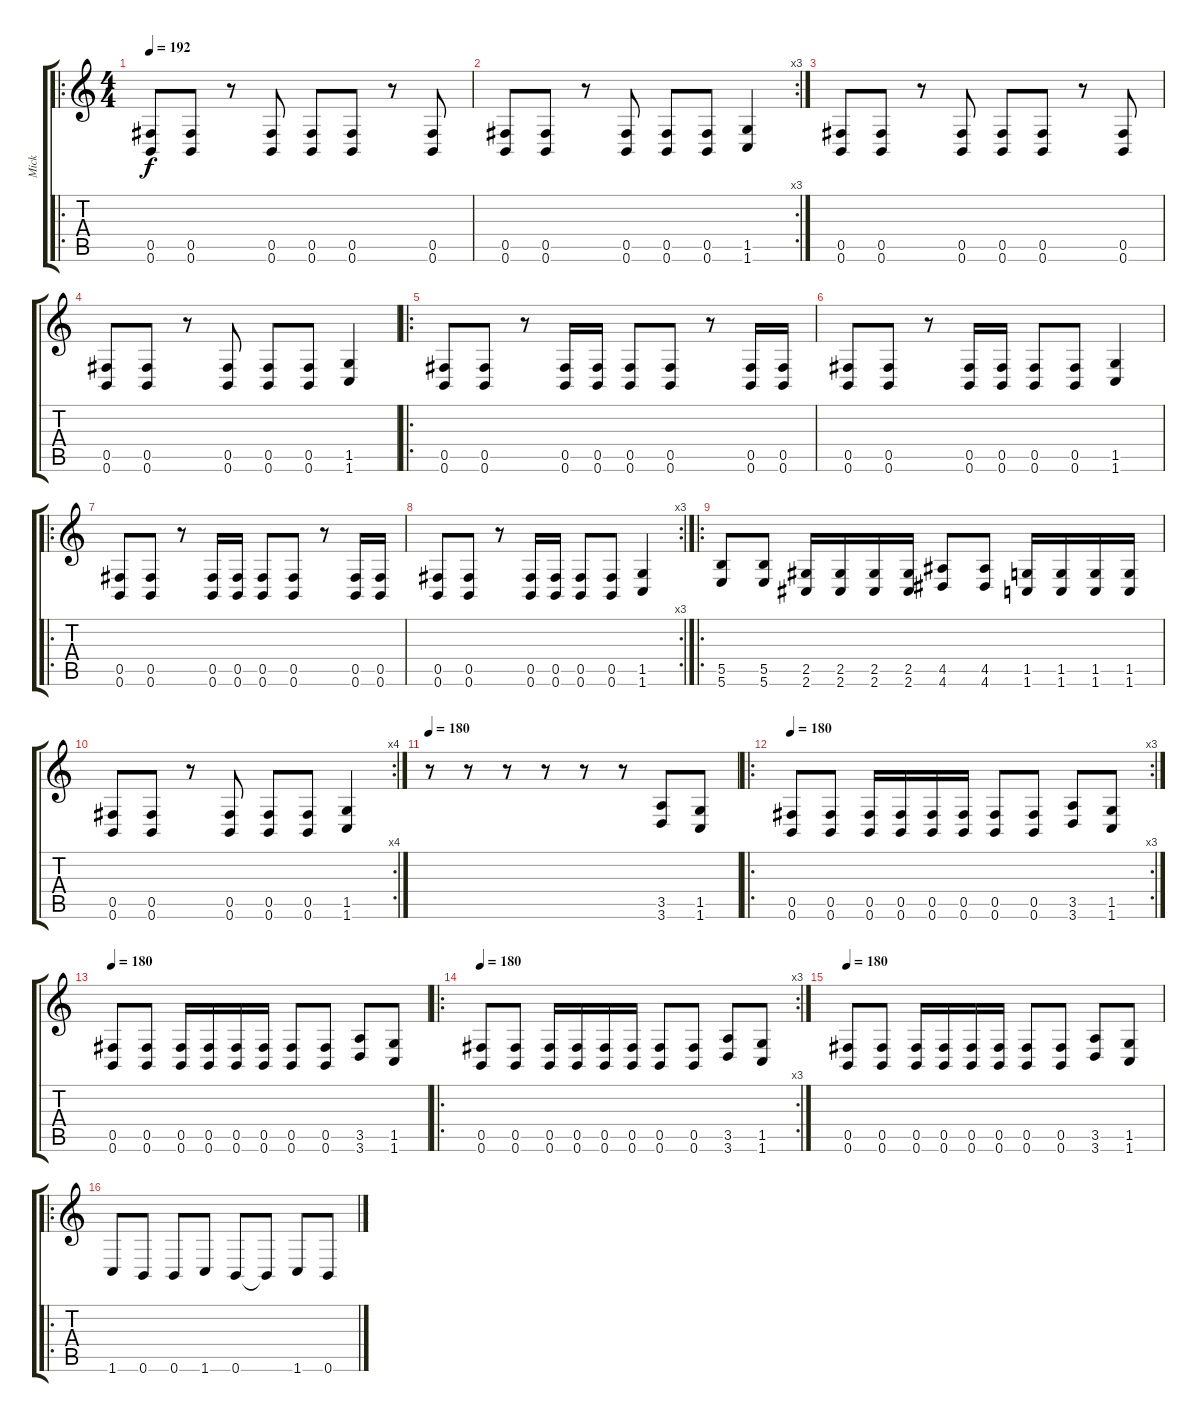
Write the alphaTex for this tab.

\track ("Mick" "Mick") {instrument distortionguitar}
\staff {score tabs}
\tuning (Db4 Ab3 E3 B2 Gb2 B1) {hide}
\ro
\ts (4 4)
\tempo 192
\clef g2
\ks c
(0.5 0.6).8{dy f} (0.5 0.6).8 r.8 (0.5 0.6).8 (0.5 0.6).8 (0.5 0.6).8 r.8 (0.5 0.6).8 |
\rc 3
(0.5 0.6).8 (0.5 0.6).8 r.8 (0.5 0.6).8 (0.5 0.6).8 (0.5 0.6).8 (1.5 1.6).4 |
(0.5 0.6).8 (0.5 0.6).8 r.8 (0.5 0.6).8 (0.5 0.6).8 (0.5 0.6).8 r.8 (0.5 0.6).8 |
(0.5 0.6).8 (0.5 0.6).8 r.8 (0.5 0.6).8 (0.5 0.6).8 (0.5 0.6).8 (1.5 1.6).4 |
\ro
(0.5 0.6).8 (0.5 0.6).8 r.8 (0.5 0.6).16 (0.5 0.6).16 (0.5 0.6).8 (0.5 0.6).8 r.8 (0.5 0.6).16 (0.5 0.6).16 |
(0.5 0.6).8 (0.5 0.6).8 r.8 (0.5 0.6).16 (0.5 0.6).16 (0.5 0.6).8 (0.5 0.6).8 (1.5 1.6).4 |
\ro
(0.5 0.6).8 (0.5 0.6).8 r.8 (0.5 0.6).16 (0.5 0.6).16 (0.5 0.6).8 (0.5 0.6).8 r.8 (0.5 0.6).16 (0.5 0.6).16 |
\rc 3
(0.5 0.6).8 (0.5 0.6).8 r.8 (0.5 0.6).16 (0.5 0.6).16 (0.5 0.6).8 (0.5 0.6).8 (1.5 1.6).4 |
\ro
(5.5 5.6).8 (5.5 5.6).8 (2.5 2.6).16 (2.5 2.6).16 (2.5 2.6).16 (2.5 2.6).16 (4.5 4.6).8 (4.5 4.6).8 (1.5 1.6).16 (1.5 1.6).16 (1.5 1.6).16 (1.5 1.6).16 |
\rc 4
(0.5 0.6).8 (0.5 0.6).8 r.8 (0.5 0.6).8 (0.5 0.6).8 (0.5 0.6).8 (1.5 1.6).4 |
\tempo 180
r.8 r.8 r.8 r.8 r.8 r.8 (3.5 3.6).8 (1.5 1.6).8 |
\ro
\rc 3
\tempo 180
(0.5 0.6).8 (0.5 0.6).8 (0.5 0.6).16 (0.5 0.6).16 (0.5 0.6).16 (0.5 0.6).16 (0.5 0.6).8 (0.5 0.6).8 (3.5 3.6).8 (1.5 1.6).8 |
\tempo 180
(0.5 0.6).8 (0.5 0.6).8 (0.5 0.6).16 (0.5 0.6).16 (0.5 0.6).16 (0.5 0.6).16 (0.5 0.6).8 (0.5 0.6).8 (3.5 3.6).8 (1.5 1.6).8 |
\ro
\rc 3
\tempo 180
(0.5 0.6).8 (0.5 0.6).8 (0.5 0.6).16 (0.5 0.6).16 (0.5 0.6).16 (0.5 0.6).16 (0.5 0.6).8 (0.5 0.6).8 (3.5 3.6).8 (1.5 1.6).8 |
\tempo 180
(0.5 0.6).8 (0.5 0.6).8 (0.5 0.6).16 (0.5 0.6).16 (0.5 0.6).16 (0.5 0.6).16 (0.5 0.6).8 (0.5 0.6).8 (3.5 3.6).8 (1.5 1.6).8 |
\ro
1.6.8 0.6.8 0.6.8 1.6.8 0.6.8 0.6{t}.8 1.6.8 0.6.8
